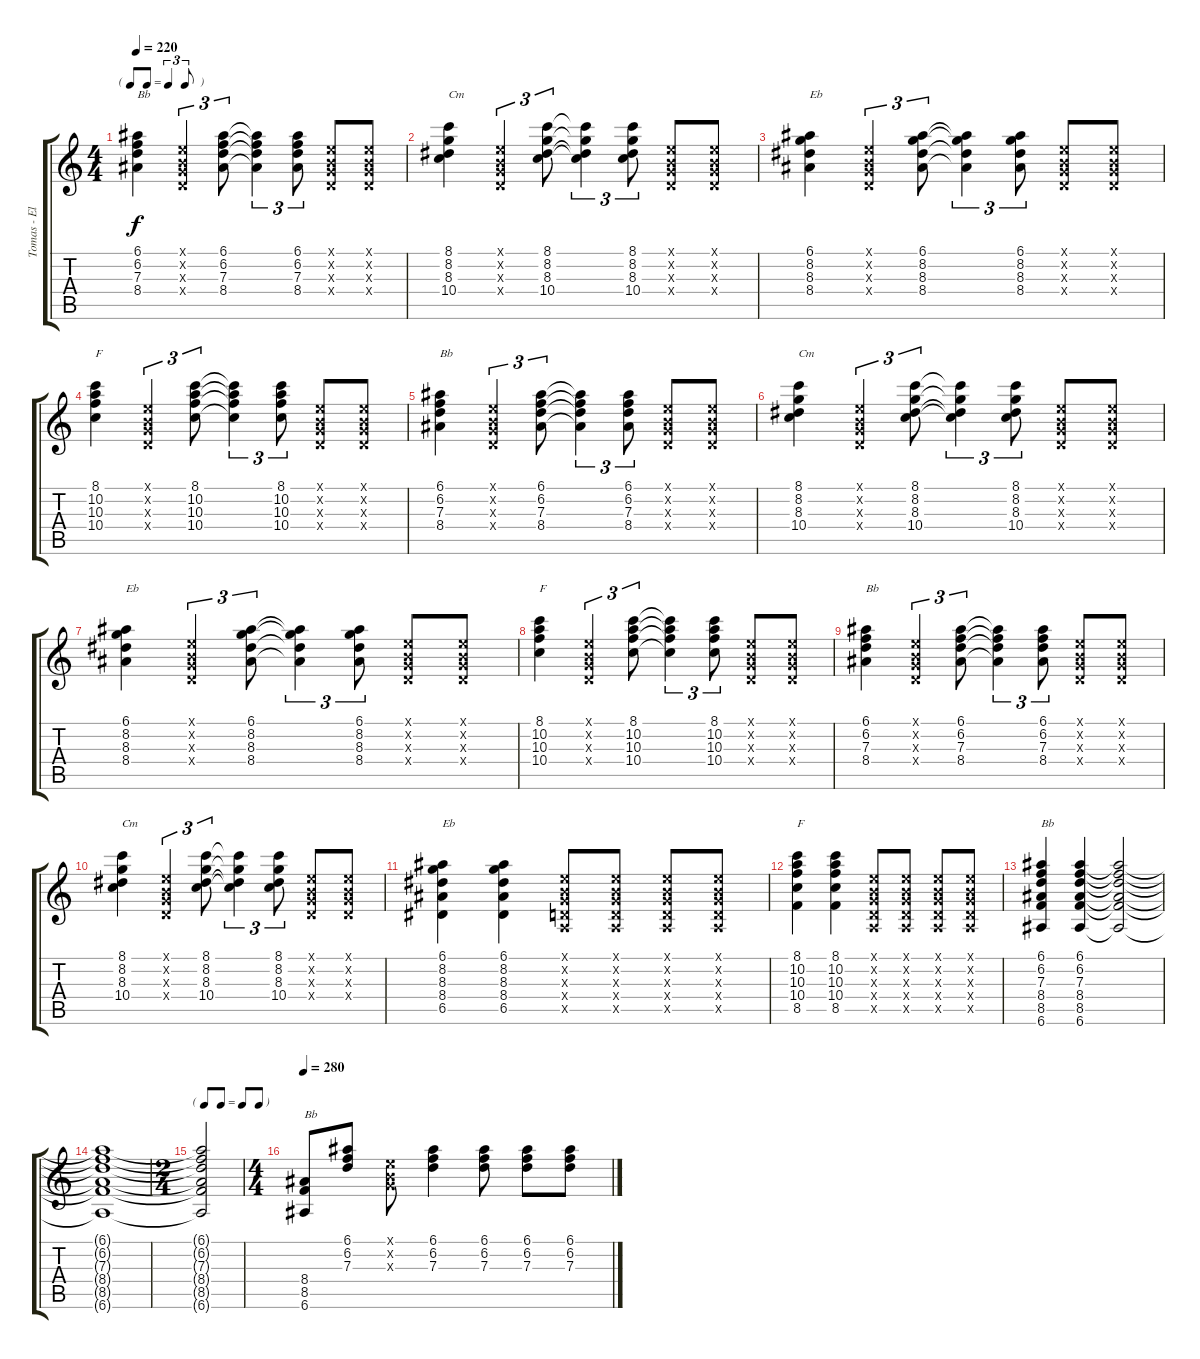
\track ("Tomas - Elec. Guitar" "Tomas - El") {instrument electricguitarclean}
\staff {score tabs}
\tuning (E4 B3 G3 D3 A2 E2) {hide}
\ts (4 4)
\tf triplet8th
\tempo 220
\clef g2
\ks c
(6.1 6.2 7.3 8.4).4{txt "Bb" dy f} (0.1{x} 0.2{x} 0.3{x} 0.4{x}).4{tu (3 2)} (6.1 6.2 7.3 8.4).8{tu (3 2)} (6.1{t} 6.2{t} 7.3{t} 8.4{t}).4{tu (3 2)} (6.1 6.2 7.3 8.4).8{tu (3 2)} (0.1{x} 0.2{x} 0.3{x} 0.4{x}).8 (0.1{x} 0.2{x} 0.3{x} 0.4{x}).8 |
(8.1 8.2 8.3 10.4).4{txt "Cm"} (0.1{x} 0.2{x} 0.3{x} 0.4{x}).4{tu (3 2)} (8.1 8.2 8.3 10.4).8{tu (3 2)} (8.1{t} 8.2{t} 8.3{t} 10.4{t}).4{tu (3 2)} (8.1 8.2 8.3 10.4).8{tu (3 2)} (0.1{x} 0.2{x} 0.3{x} 0.4{x}).8 (0.1{x} 0.2{x} 0.3{x} 0.4{x}).8 |
(6.1 8.2 8.3 8.4).4{txt "Eb"} (0.1{x} 0.2{x} 0.3{x} 0.4{x}).4{tu (3 2)} (6.1 8.2 8.3 8.4).8{tu (3 2)} (6.1{t} 8.2{t} 8.3{t} 8.4{t}).4{tu (3 2)} (6.1 8.2 8.3 8.4).8{tu (3 2)} (0.1{x} 0.2{x} 0.3{x} 0.4{x}).8 (0.1{x} 0.2{x} 0.3{x} 0.4{x}).8 |
(8.1 10.2 10.3 10.4).4{txt "F"} (0.1{x} 0.2{x} 0.3{x} 0.4{x}).4{tu (3 2)} (8.1 10.2 10.3 10.4).8{tu (3 2)} (8.1{t} 10.2{t} 10.3{t} 10.4{t}).4{tu (3 2)} (8.1 10.2 10.3 10.4).8{tu (3 2)} (0.1{x} 0.2{x} 0.3{x} 0.4{x}).8 (0.1{x} 0.2{x} 0.3{x} 0.4{x}).8 |
(6.1 6.2 7.3 8.4).4{txt "Bb"} (0.1{x} 0.2{x} 0.3{x} 0.4{x}).4{tu (3 2)} (6.1 6.2 7.3 8.4).8{tu (3 2)} (6.1{t} 6.2{t} 7.3{t} 8.4{t}).4{tu (3 2)} (6.1 6.2 7.3 8.4).8{tu (3 2)} (0.1{x} 0.2{x} 0.3{x} 0.4{x}).8 (0.1{x} 0.2{x} 0.3{x} 0.4{x}).8 |
(8.1 8.2 8.3 10.4).4{txt "Cm"} (0.1{x} 0.2{x} 0.3{x} 0.4{x}).4{tu (3 2)} (8.1 8.2 8.3 10.4).8{tu (3 2)} (8.1{t} 8.2{t} 8.3{t} 10.4{t}).4{tu (3 2)} (8.1 8.2 8.3 10.4).8{tu (3 2)} (0.1{x} 0.2{x} 0.3{x} 0.4{x}).8 (0.1{x} 0.2{x} 0.3{x} 0.4{x}).8 |
(6.1 8.2 8.3 8.4).4{txt "Eb"} (0.1{x} 0.2{x} 0.3{x} 0.4{x}).4{tu (3 2)} (6.1 8.2 8.3 8.4).8{tu (3 2)} (6.1{t} 8.2{t} 8.3{t} 8.4{t}).4{tu (3 2)} (6.1 8.2 8.3 8.4).8{tu (3 2)} (0.1{x} 0.2{x} 0.3{x} 0.4{x}).8 (0.1{x} 0.2{x} 0.3{x} 0.4{x}).8 |
(8.1 10.2 10.3 10.4).4{txt "F"} (0.1{x} 0.2{x} 0.3{x} 0.4{x}).4{tu (3 2)} (8.1 10.2 10.3 10.4).8{tu (3 2)} (8.1{t} 10.2{t} 10.3{t} 10.4{t}).4{tu (3 2)} (8.1 10.2 10.3 10.4).8{tu (3 2)} (0.1{x} 0.2{x} 0.3{x} 0.4{x}).8 (0.1{x} 0.2{x} 0.3{x} 0.4{x}).8 |
(6.1 6.2 7.3 8.4).4{txt "Bb"} (0.1{x} 0.2{x} 0.3{x} 0.4{x}).4{tu (3 2)} (6.1 6.2 7.3 8.4).8{tu (3 2)} (6.1{t} 6.2{t} 7.3{t} 8.4{t}).4{tu (3 2)} (6.1 6.2 7.3 8.4).8{tu (3 2)} (0.1{x} 0.2{x} 0.3{x} 0.4{x}).8 (0.1{x} 0.2{x} 0.3{x} 0.4{x}).8 |
(8.1 8.2 8.3 10.4).4{txt "Cm"} (0.1{x} 0.2{x} 0.3{x} 0.4{x}).4{tu (3 2)} (8.1 8.2 8.3 10.4).8{tu (3 2)} (8.1{t} 8.2{t} 8.3{t} 10.4{t}).4{tu (3 2)} (8.1 8.2 8.3 10.4).8{tu (3 2)} (0.1{x} 0.2{x} 0.3{x} 0.4{x}).8 (0.1{x} 0.2{x} 0.3{x} 0.4{x}).8 |
(6.1 8.2 8.3 8.4 6.5).4{txt "Eb"} (6.1 8.2 8.3 8.4 6.5).4 (0.1{x} 0.2{x} 0.3{x} 0.4{x} 0.5{x}).8 (0.1{x} 0.2{x} 0.3{x} 0.4{x} 0.5{x}).8 (0.1{x} 0.2{x} 0.3{x} 0.4{x} 0.5{x}).8 (0.1{x} 0.2{x} 0.3{x} 0.4{x} 0.5{x}).8 |
(8.1 10.2 10.3 10.4 8.5).4{txt "F"} (8.1 10.2 10.3 10.4 8.5).4 (0.1{x} 0.2{x} 0.3{x} 0.4{x} 0.5{x}).8 (0.1{x} 0.2{x} 0.3{x} 0.4{x} 0.5{x}).8 (0.1{x} 0.2{x} 0.3{x} 0.4{x} 0.5{x}).8 (0.1{x} 0.2{x} 0.3{x} 0.4{x} 0.5{x}).8 |
(6.1 6.2 7.3 8.4 8.5 6.6).4{txt "Bb"} (6.1 6.2 7.3 8.4 8.5 6.6).4 (6.1{t} 6.2{t} 7.3{t} 8.4{t} 8.5{t} 6.6{t}).2 |
(6.1{t} 6.2{t} 7.3{t} 8.4{t} 8.5{t} 6.6{t}).1 |
\ts (2 4)
\tf none
(6.1{t} 6.2{t} 7.3{t} 8.4{t} 8.5{t} 6.6{t}).2 |
\ts (4 4)
\tempo 280
(8.4 8.5 6.6).8{txt "Bb"} (6.1 6.2 7.3).8 (0.1{x} 0.2{x} 0.3{x}).8 (6.1 6.2 7.3).4 (6.1 6.2 7.3).8 (6.1 6.2 7.3).8 (6.1 6.2 7.3).8
